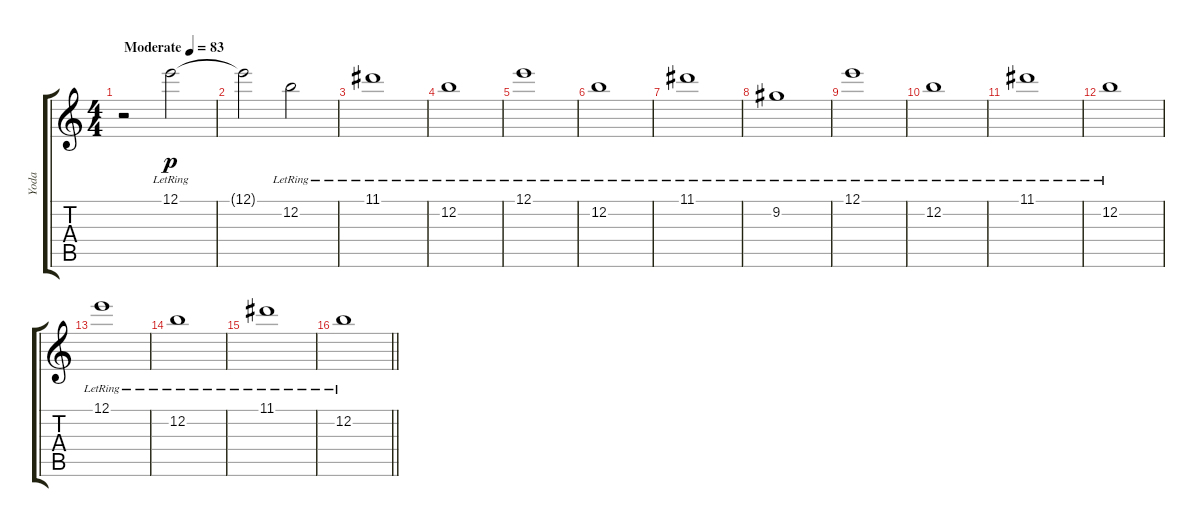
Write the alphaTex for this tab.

\track ("Yoda" "Yoda") {instrument electricguitarjazz}
\staff {score tabs}
\tuning (E4 B3 G3 D3 A2 E2) {hide}
\ts (4 4)
\tempo (83 "Moderate")
\clef g2
\ks c
r.2{dy p instrument electricguitarjazz} 12.1{lr}.2 |
12.1{t}.2 12.2{lr}.2 |
11.1{lr}.1 |
12.2{lr}.1 |
12.1{lr}.1 |
12.2{lr}.1 |
11.1{lr}.1 |
9.2{lr}.1 |
12.1{lr}.1 |
12.2{lr}.1 |
11.1{lr}.1 |
12.2{lr}.1 |
12.1{lr}.1 |
12.2{lr}.1 |
11.1{lr}.1 |
\barLineRight lightlight
12.2{lr}.1
